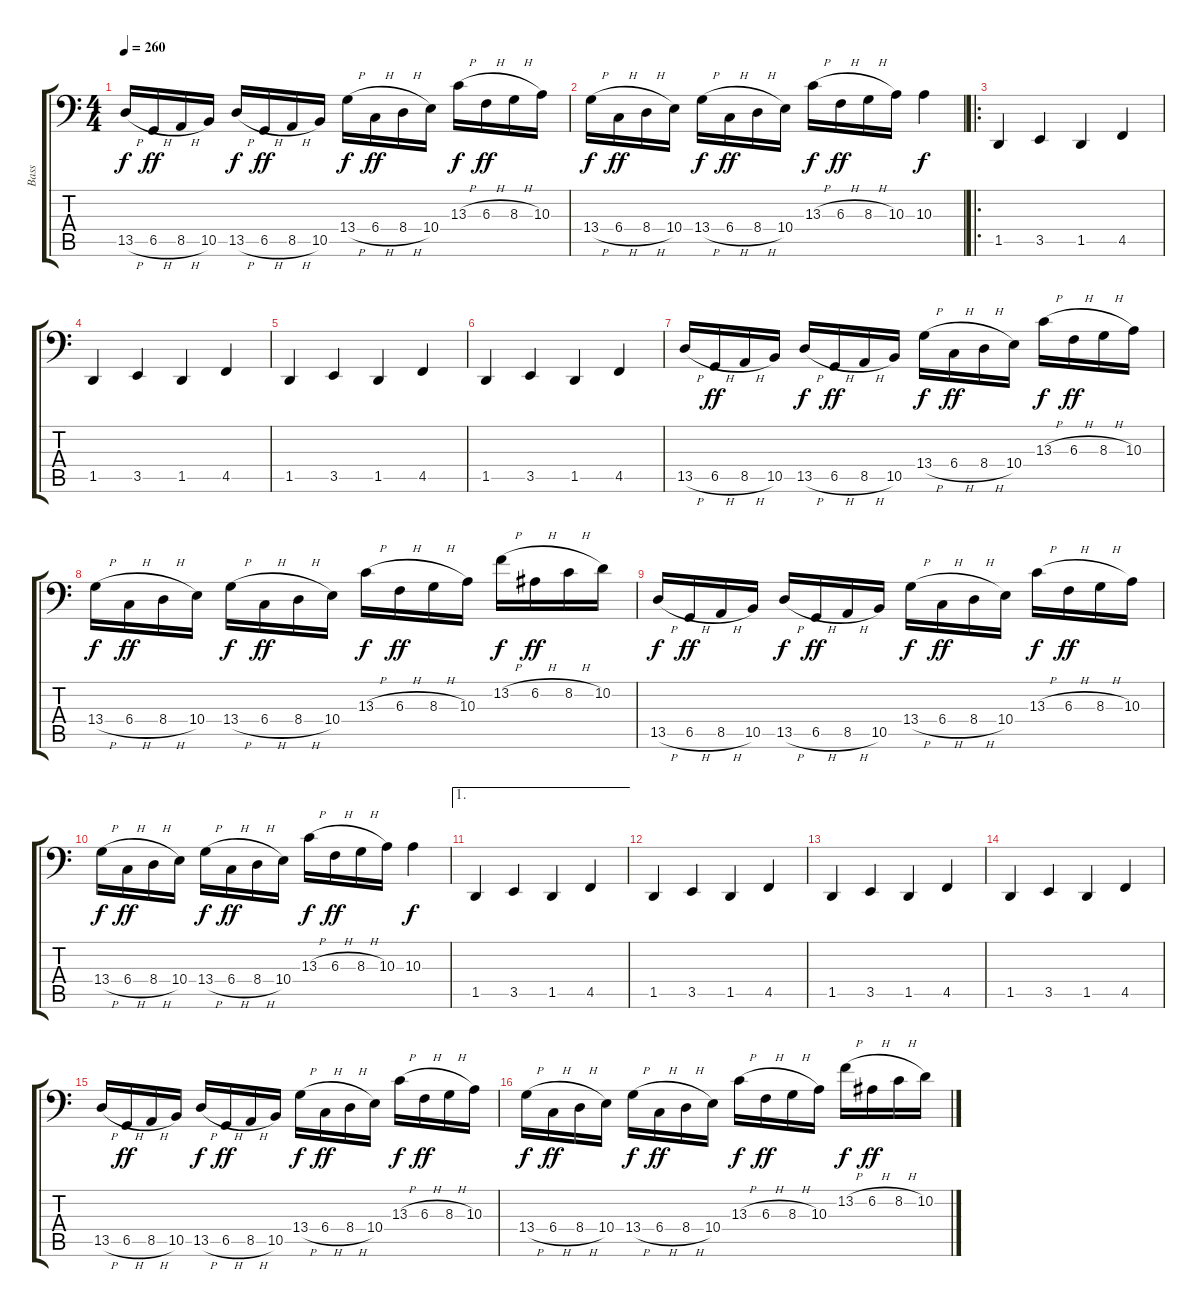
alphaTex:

\track ("Bass" "Bass") {instrument electricbassfinger}
\staff {score tabs}
\tuning (A2 E2 B1 Gb1 Db1 Ab0) {hide}
\ts (4 4)
\tempo 260
\clef f4
\ks c
13.5{h}.16{dy f} 6.5{h}.16{dy ff} 8.5{h}.16 10.5.16 13.5{h}.16{dy f} 6.5{h}.16{dy ff} 8.5{h}.16 10.5.16 13.4{h}.16{dy f} 6.4{h}.16{dy ff} 8.4{h}.16 10.4.16 13.3{h}.16{dy f} 6.3{h}.16{dy ff} 8.3{h}.16 10.3.16 |
13.4{h}.16{dy f} 6.4{h}.16{dy ff} 8.4{h}.16 10.4.16 13.4{h}.16{dy f} 6.4{h}.16{dy ff} 8.4{h}.16 10.4.16 13.3{h}.16{dy f} 6.3{h}.16{dy ff} 8.3{h}.16 10.3.16 10.3.4{dy f} |
\ro
1.5.4 3.5.4 1.5.4 4.5.4 |
1.5.4 3.5.4 1.5.4 4.5.4 |
1.5.4 3.5.4 1.5.4 4.5.4 |
1.5.4 3.5.4 1.5.4 4.5.4 |
13.5{h}.16 6.5{h}.16{dy ff} 8.5{h}.16 10.5.16 13.5{h}.16{dy f} 6.5{h}.16{dy ff} 8.5{h}.16 10.5.16 13.4{h}.16{dy f} 6.4{h}.16{dy ff} 8.4{h}.16 10.4.16 13.3{h}.16{dy f} 6.3{h}.16{dy ff} 8.3{h}.16 10.3.16 |
13.4{h}.16{dy f} 6.4{h}.16{dy ff} 8.4{h}.16 10.4.16 13.4{h}.16{dy f} 6.4{h}.16{dy ff} 8.4{h}.16 10.4.16 13.3{h}.16{dy f} 6.3{h}.16{dy ff} 8.3{h}.16 10.3.16 13.2{h}.16{dy f} 6.2{h}.16{dy ff} 8.2{h}.16 10.2.16 |
13.5{h}.16{dy f} 6.5{h}.16{dy ff} 8.5{h}.16 10.5.16 13.5{h}.16{dy f} 6.5{h}.16{dy ff} 8.5{h}.16 10.5.16 13.4{h}.16{dy f} 6.4{h}.16{dy ff} 8.4{h}.16 10.4.16 13.3{h}.16{dy f} 6.3{h}.16{dy ff} 8.3{h}.16 10.3.16 |
13.4{h}.16{dy f} 6.4{h}.16{dy ff} 8.4{h}.16 10.4.16 13.4{h}.16{dy f} 6.4{h}.16{dy ff} 8.4{h}.16 10.4.16 13.3{h}.16{dy f} 6.3{h}.16{dy ff} 8.3{h}.16 10.3.16 10.3.4{dy f} |
\ae 1
1.5.4 3.5.4 1.5.4 4.5.4 |
1.5.4 3.5.4 1.5.4 4.5.4 |
1.5.4 3.5.4 1.5.4 4.5.4 |
1.5.4 3.5.4 1.5.4 4.5.4 |
13.5{h}.16 6.5{h}.16{dy ff} 8.5{h}.16 10.5.16 13.5{h}.16{dy f} 6.5{h}.16{dy ff} 8.5{h}.16 10.5.16 13.4{h}.16{dy f} 6.4{h}.16{dy ff} 8.4{h}.16 10.4.16 13.3{h}.16{dy f} 6.3{h}.16{dy ff} 8.3{h}.16 10.3.16 |
13.4{h}.16{dy f} 6.4{h}.16{dy ff} 8.4{h}.16 10.4.16 13.4{h}.16{dy f} 6.4{h}.16{dy ff} 8.4{h}.16 10.4.16 13.3{h}.16{dy f} 6.3{h}.16{dy ff} 8.3{h}.16 10.3.16 13.2{h}.16{dy f} 6.2{h}.16{dy ff} 8.2{h}.16 10.2.16
